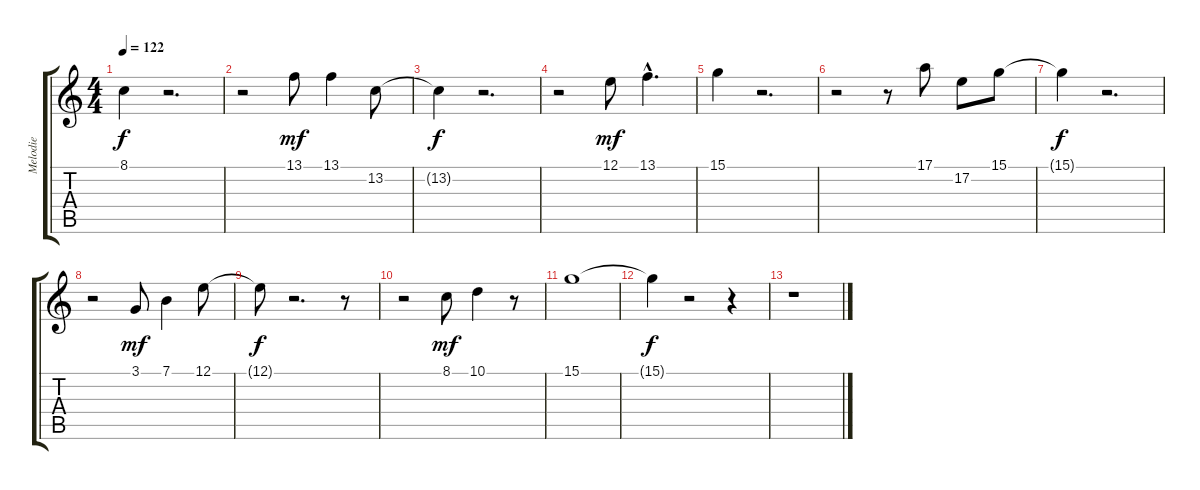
\track ("Melodie  " "Melodie  ") {instrument englishhorn}
\staff {score tabs}
\tuning (E4 B3 G3 D3 A2 E2) {hide}
\ts (4 4)
\tempo 122
\clef g2
\ks c
8.1{t}.4{dy f} r.2{d} |
r.2 13.1.8{dy mf} 13.1.4 13.2.8 |
13.2{t}.4{dy f} r.2{d} |
r.2 12.1.8{dy mf} 13.1{hac}.4{d} |
15.1.4 r.2{d} |
r.2 r.8 17.1.8 17.2.8 15.1.8 |
15.1{t}.4{dy f} r.2{d} |
r.2 3.1.8{dy mf} 7.1.4 12.1.8 |
12.1{t}.8{dy f} r.2{d} r.8 |
r.2 8.1.8{dy mf} 10.1.4 r.8 |
15.1.1 |
15.1{t}.4{dy f} r.2 r.4 |
r.1
